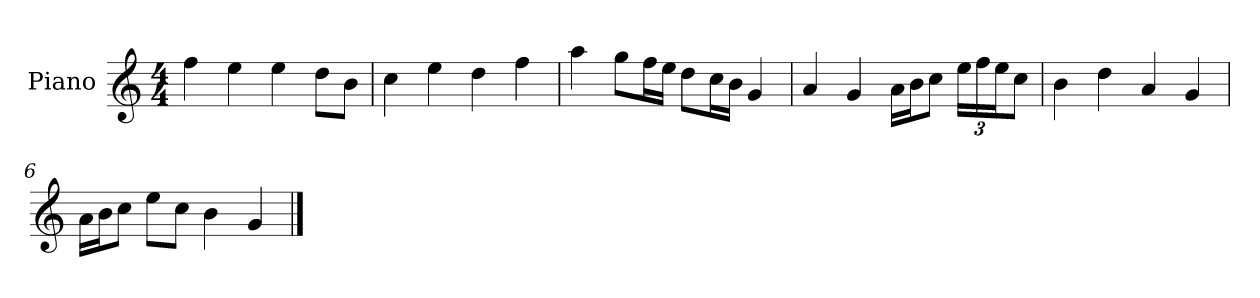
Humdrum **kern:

**kern
*part1
*staff1
*I"Piano
*I'P-no
*clefG2
*k[]
*M4/4
*MM90
=1
4ff\
4ee\
4ee\
8dd\L
8b\J
=2
4cc\
4ee\
4dd\
4ff\
=3
4aa\
8gg\L
16ff\L
16ee\JJ
8dd\L
16cc\L
16b\JJ
4g/
=4
4a/
4g/
16a\LL
16b\J
8cc\J
*Xbrackettup
24ee\LL
24ff\
24ee\J
8cc\J
=5
4b\
4dd\
4a/
4g/
=6
16a\LL
16b\J
8cc\J
8ee\L
8cc\J
4b\
4g/
==
*-
